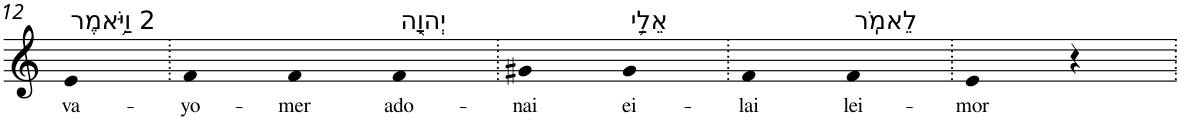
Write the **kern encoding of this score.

**kern	**text
*part1	*part1
*staff1	*staff1
*I"Piano	*
*I'Pno	*
!!LO:PB:g=z
*clefG2	*
*k[]	*
=12	=12
!LO:TX:a:t=2 וַיֹּ֥אמֶר	!
!	!LO:LY:b
4e	va-
=13.	=13.
!	!LO:LY:b
4f	-yo-
!	!LO:LY:b
4f	-mer
!LO:TX:a:t=יְהוָ֖ה	!
!	!LO:LY:b
4f	ado-
=14.	=14.
!	!LO:LY:b
4g#X	-nai
!LO:TX:a:t=אֵלַ֥י	!
!	!LO:LY:b
4g#	ei-
=15.	=15.
!	!LO:LY:b
4f	-lai
!LO:TX:a:t=לֵאמֹֽר	!
!	!LO:LY:b
4f	lei-
=16.	=16.
!	!LO:LY:b
4e	-mor
4r	.
=.	=.
*-	*-
